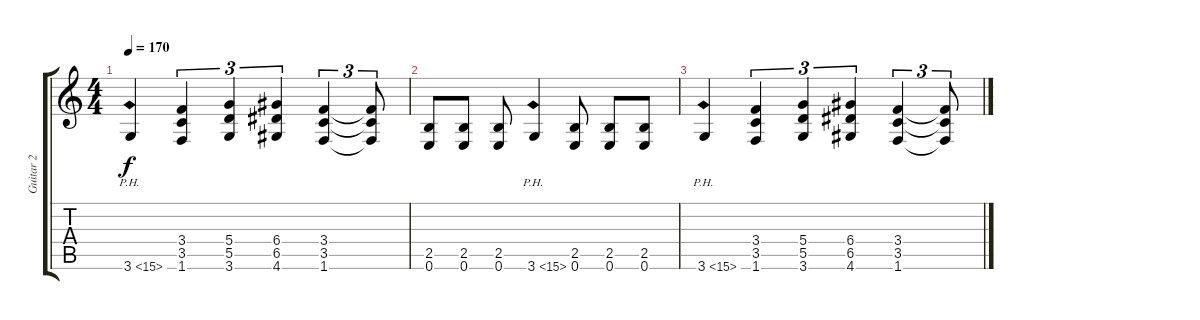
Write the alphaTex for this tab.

\track ("Guitar 2" "Guitar 2") {instrument overdrivenguitar}
\staff {score tabs}
\tuning (E4 B3 G3 D3 A2 E2) {hide}
\ts (4 4)
\tempo 170
\clef g2
\ks c
3.6{ph 12}.4{dy f} (3.4 3.5 1.6).4{tu (3 2)} (5.4 5.5 3.6).4{tu (3 2)} (6.4 6.5 4.6).4{tu (3 2)} (3.4 3.5 1.6).4{tu (3 2)} (3.4{t} 3.5{t} 1.6{t}).8{tu (3 2)} |
(2.5 0.6).8 (2.5 0.6).8 (2.5 0.6).8 3.6{ph 12}.4 (2.5 0.6).8 (2.5 0.6).8 (2.5 0.6).8 |
3.6{ph 12}.4 (3.4 3.5 1.6).4{tu (3 2)} (5.4 5.5 3.6).4{tu (3 2)} (6.4 6.5 4.6).4{tu (3 2)} (3.4 3.5 1.6).4{tu (3 2)} (3.4{t} 3.5{t} 1.6{t}).8{tu (3 2)}
